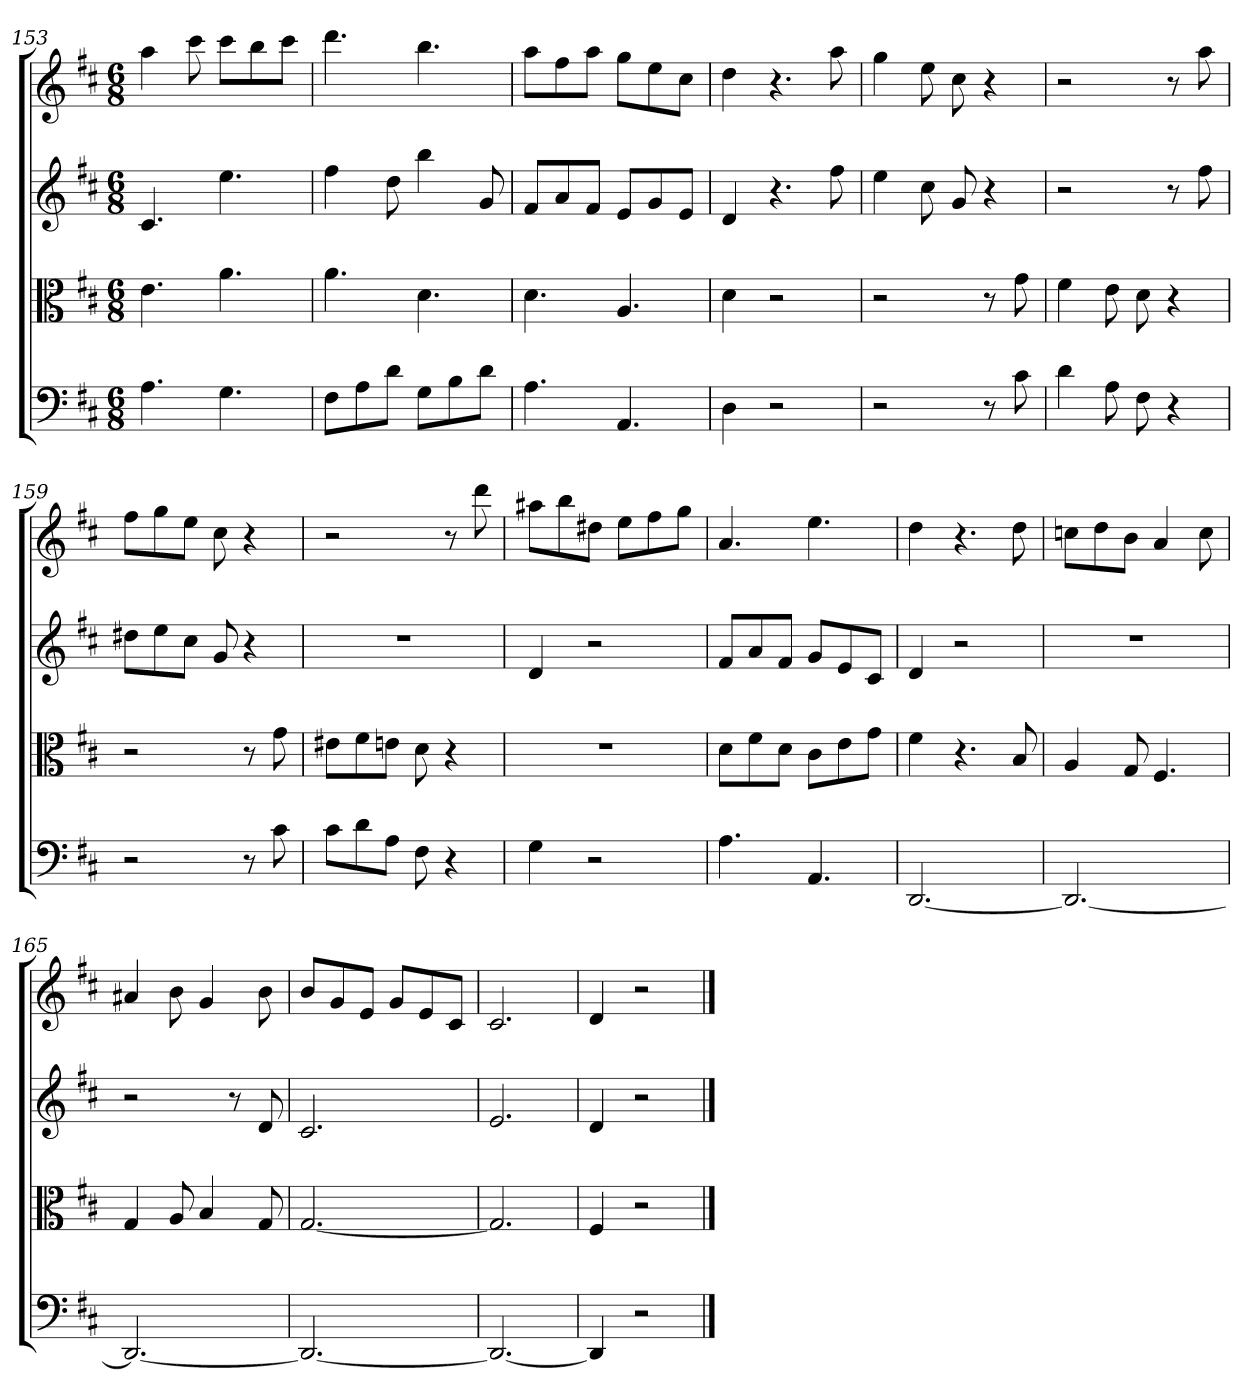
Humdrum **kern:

**kern	**kern	**kern	**kern
*part4	*part3	*part2	*part1
*staff4	*staff3	*staff2	*staff1
*clefF4	*clefC3	*	*
*k[f#c#]	*k[f#c#]	*k[f#c#]	*k[f#c#]
*D:	*D:	*D:	*D:
*M6/8	*M6/8	*M6/8	*M6/8
=153	=153	=153	=153
4.A	4.e	4.c#	4aa
.	.	.	8ccc#
4.G	4.a	4.ee	8ccc#L
.	.	.	8bb
.	.	.	8ccc#J
=154	=154	=154	=154
8F#\L	4.a	4ff#	4.ddd
8A\	.	.	.
8d\J	.	8dd	.
8G\L	4.d	4bb	4.bb
8B\	.	.	.
8d\J	.	8g	.
=155	=155	=155	=155
4.A	4.d	8f#L	8aaL
.	.	8a	8ff#
.	.	8f#J	8aaJ
4.AA	4.A	8eL	8ggL
.	.	8g	8ee
.	.	8eJ	8cc#J
=156	=156	=156	=156
4D	4d	4d	4dd
2r	2r	4.r	4.r
.	.	8ff#	8aa
=157	=157	=157	=157
2r	2r	4ee	4gg
.	.	8cc#	8ee
.	.	8g	8cc#
8r	8r	4r	4r
8c#	8g	.	.
=158	=158	=158	=158
4d	4f#	2r	2r
8A	8e	.	.
8F#	8d	.	.
4r	4r	8r	8r
.	.	8ff#	8aa
=159	=159	=159	=159
2r	2r	8dd#XL	8ff#L
.	.	8ee	8gg
.	.	8cc#J	8eeJ
.	.	8g	8cc#
8r	8r	4r	4r
8c#	8g	.	.
=160	=160	=160	=160
8c#\L	8e#X\L	2.r	2r
8d\	8f#\	.	.
8A\J	8en\J	.	.
8F#	8d	.	.
4r	4r	.	8r
.	.	.	8ddd
=161	=161	=161	=161
4G	2.r	4d	8aa#XL
.	.	.	8bb
2r	.	2r	8dd#XJ
.	.	.	8eeL
.	.	.	8ff#
.	.	.	8ggJ
=162	=162	=162	=162
4.A	8d\L	8f#L	4.a
.	8f#\	8a	.
.	8d\J	8f#J	.
4.AA	8c#\L	8gL	4.ee
.	8e\	8e	.
.	8g\J	8c#J	.
=163	=163	=163	=163
[2.DD	4f#	4d	4dd
.	4.r	2r	4.r
.	8B	.	8dd
=164	=164	=164	=164
2.DD_	4A	2.r	8ccnL
.	.	.	8dd
.	8G	.	8bJ
.	4.F#	.	4a
.	.	.	8cc
=165	=165	=165	=165
2.DD_	4G	2r	4a#X
.	8A	.	8b
.	4B	.	4g
.	.	8r	.
.	8G	8d	8b
=166	=166	=166	=166
2.DD_	[2.G	2.c#	8bL
.	.	.	8g
.	.	.	8eJ
.	.	.	8gL
.	.	.	8e
.	.	.	8c#J
=167	=167	=167	=167
2.DD_	2.G]	2.e	2.c#
=168	=168	=168	=168
4DD]	4F#	4d	4d
2r	2r	2r	2r
==	==	==	==
*-	*-	*-	*-
